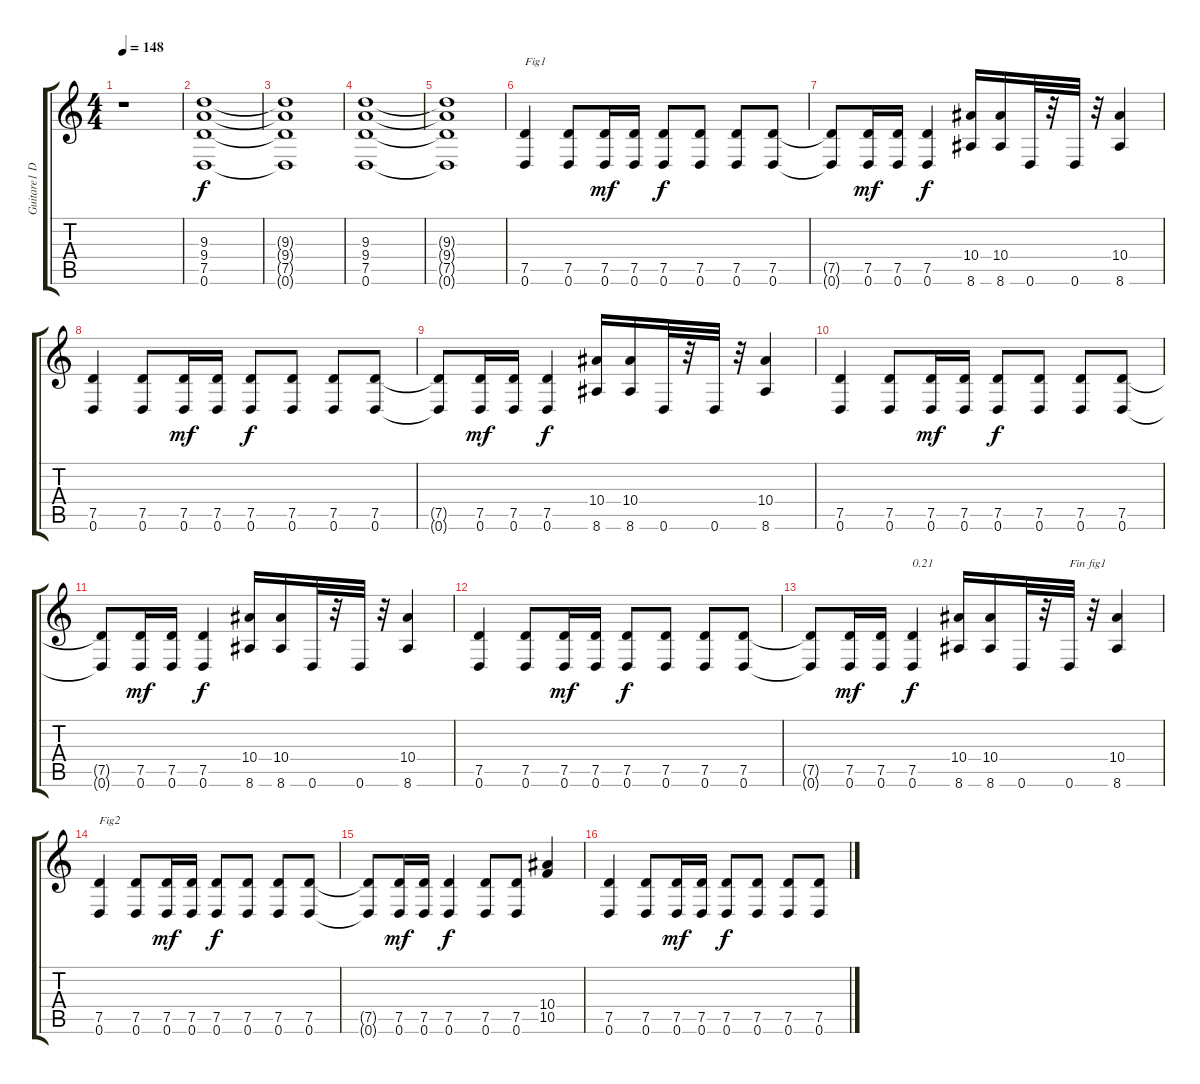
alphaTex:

\track ("Guitare1 D" "Guitare1 D") {instrument distortionguitar}
\staff {score tabs}
\tuning (D4 A3 F3 C3 G2 D2) {hide}
\ts (4 4)
\tempo 148
\clef g2
\ks c
r.1{dy f instrument distortionguitar} |
(9.3 9.4 7.5 0.6).1 |
(9.3{t} 9.4{t} 7.5{t} 0.6{t}).1 |
(9.3 9.4 7.5 0.6).1 |
(9.3{t} 9.4{t} 7.5{t} 0.6{t}).1 |
(7.5 0.6).4{txt "Fig1"} (7.5 0.6).8 (7.5 0.6).16{dy mf} (7.5 0.6).16 (7.5 0.6).8{dy f} (7.5 0.6).8 (7.5 0.6).8 (7.5 0.6).8 |
(7.5{t} 0.6{t}).8 (7.5 0.6).16{dy mf} (7.5 0.6).16 (7.5 0.6).4{dy f} (10.4 8.6).16 (10.4 8.6).16 0.6.32 r.32 0.6.32 r.32 (10.4 8.6).4 |
(7.5 0.6).4 (7.5 0.6).8 (7.5 0.6).16{dy mf} (7.5 0.6).16 (7.5 0.6).8{dy f} (7.5 0.6).8 (7.5 0.6).8 (7.5 0.6).8 |
(7.5{t} 0.6{t}).8 (7.5 0.6).16{dy mf} (7.5 0.6).16 (7.5 0.6).4{dy f} (10.4 8.6).16 (10.4 8.6).16 0.6.32 r.32 0.6.32 r.32 (10.4 8.6).4 |
(7.5 0.6).4 (7.5 0.6).8 (7.5 0.6).16{dy mf} (7.5 0.6).16 (7.5 0.6).8{dy f} (7.5 0.6).8 (7.5 0.6).8 (7.5 0.6).8 |
(7.5{t} 0.6{t}).8 (7.5 0.6).16{dy mf} (7.5 0.6).16 (7.5 0.6).4{dy f} (10.4 8.6).16 (10.4 8.6).16 0.6.32 r.32 0.6.32 r.32 (10.4 8.6).4 |
(7.5 0.6).4 (7.5 0.6).8 (7.5 0.6).16{dy mf} (7.5 0.6).16 (7.5 0.6).8{dy f} (7.5 0.6).8 (7.5 0.6).8 (7.5 0.6).8 |
(7.5{t} 0.6{t}).8 (7.5 0.6).16{dy mf} (7.5 0.6).16 (7.5 0.6).4{txt "0.21" dy f} (10.4 8.6).16 (10.4 8.6).16 0.6.32 r.32 0.6.32{txt "Fin fig1"} r.32 (10.4 8.6).4 |
(7.5 0.6).4{txt "Fig2"} (7.5 0.6).8 (7.5 0.6).16{dy mf} (7.5 0.6).16 (7.5 0.6).8{dy f} (7.5 0.6).8 (7.5 0.6).8 (7.5 0.6).8 |
(7.5{t} 0.6{t}).8 (7.5 0.6).16{dy mf} (7.5 0.6).16 (7.5 0.6).4{dy f} (7.5 0.6).8 (7.5 0.6).8 (10.4 10.5).4 |
(7.5 0.6).4 (7.5 0.6).8 (7.5 0.6).16{dy mf} (7.5 0.6).16 (7.5 0.6).8{dy f} (7.5 0.6).8 (7.5 0.6).8 (7.5 0.6).8
